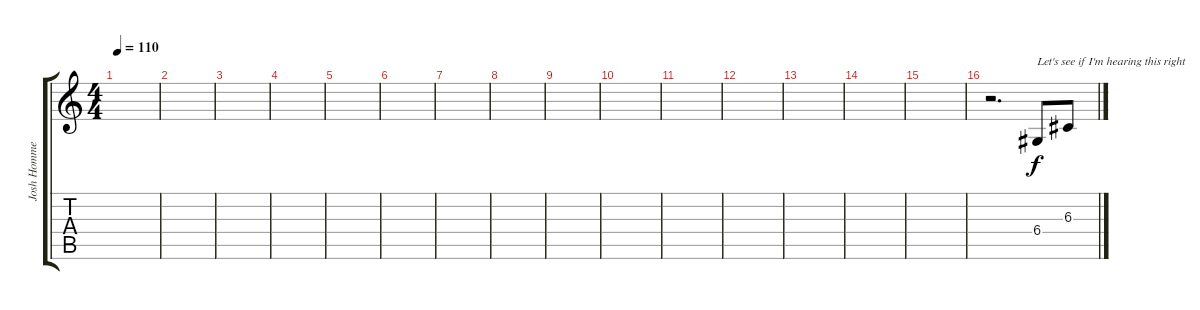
\track ("Josh Homme (Vocals)" "Josh Homme") {instrument voiceoohs}
\staff {score tabs}
\tuning (E4 B3 G3 D3 A2 E2) {hide}
\ts (4 4)
\tempo 110
\clef g2
\ks c
|
|
|
|
|
|
|
|
|
|
|
|
|
|
|
r.2{d} 6.4.8{txt "Let's see if I'm hearing this right"} 6.3.8
